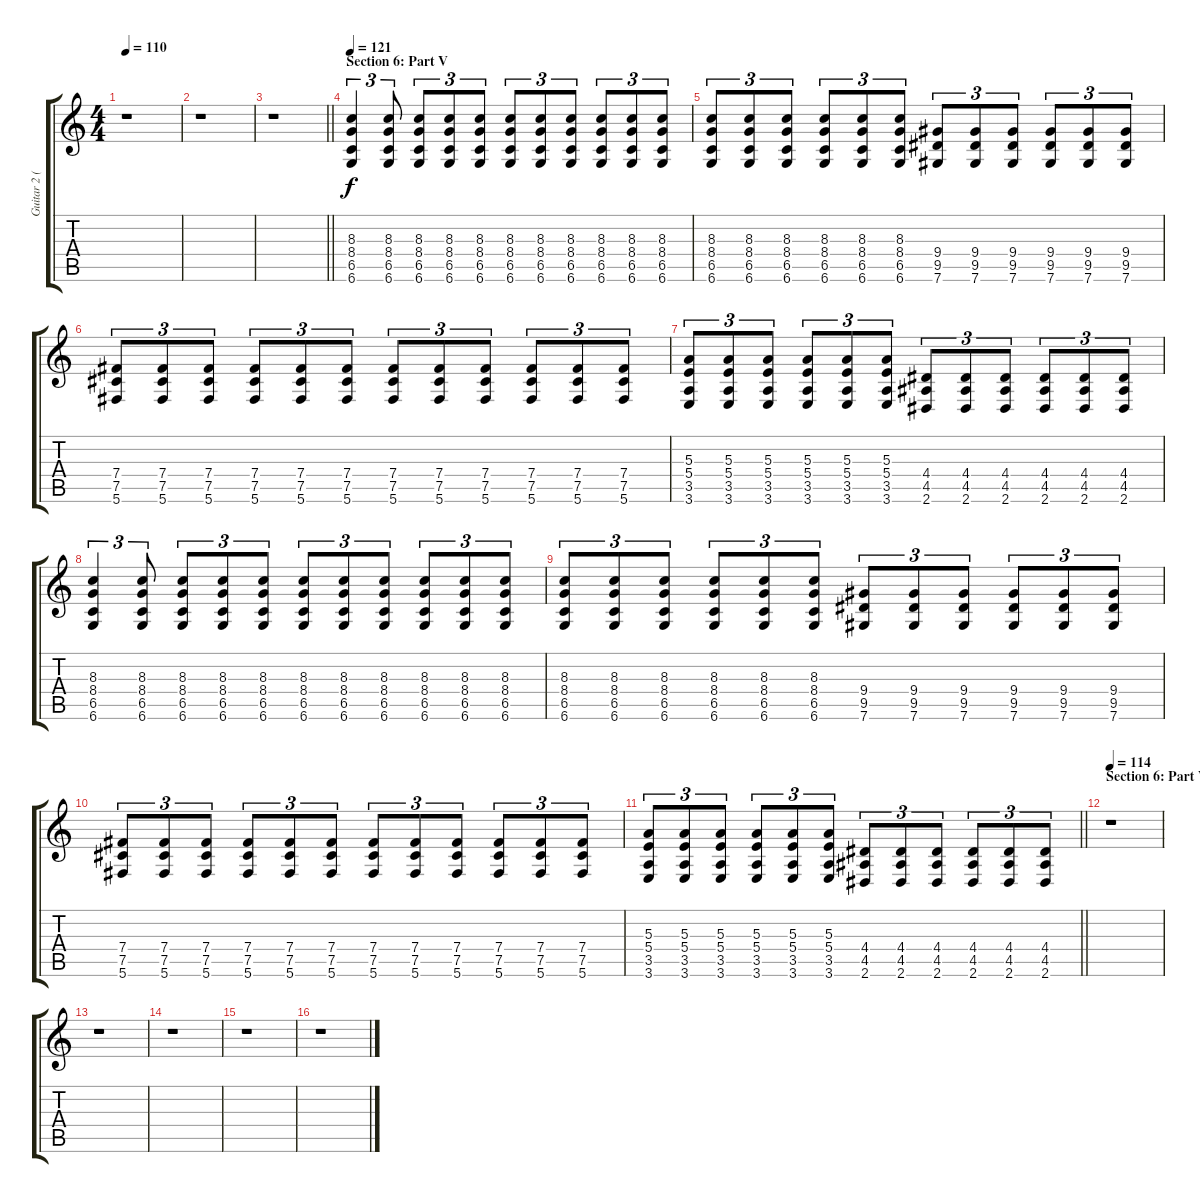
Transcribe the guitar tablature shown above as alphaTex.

\track ("Guitar 2 (Distortion)" "Guitar 2 (") {instrument distortionguitar}
\staff {score tabs}
\tuning (Db4 Ab3 E3 B2 Gb2 Db2) {hide}
\ts (4 4)
\tempo 110
\clef g2
\ks c
r.1{dy f} |
r.1 |
\barLineRight lightlight
r.1 |
\section ("" "Section 6: Part V")
\tempo 121
(8.3 8.4 6.5 6.6).4{tu (3 2)} (8.3 8.4 6.5 6.6).8{tu (3 2)} (8.3 8.4 6.5 6.6).8{tu (3 2)} (8.3 8.4 6.5 6.6).8{tu (3 2)} (8.3 8.4 6.5 6.6).8{tu (3 2)} (8.3 8.4 6.5 6.6).8{tu (3 2)} (8.3 8.4 6.5 6.6).8{tu (3 2)} (8.3 8.4 6.5 6.6).8{tu (3 2)} (8.3 8.4 6.5 6.6).8{tu (3 2)} (8.3 8.4 6.5 6.6).8{tu (3 2)} (8.3 8.4 6.5 6.6).8{tu (3 2)} |
(8.3 8.4 6.5 6.6).8{tu (3 2)} (8.3 8.4 6.5 6.6).8{tu (3 2)} (8.3 8.4 6.5 6.6).8{tu (3 2)} (8.3 8.4 6.5 6.6).8{tu (3 2)} (8.3 8.4 6.5 6.6).8{tu (3 2)} (8.3 8.4 6.5 6.6).8{tu (3 2)} (9.4 9.5 7.6).8{tu (3 2)} (9.4 9.5 7.6).8{tu (3 2)} (9.4 9.5 7.6).8{tu (3 2)} (9.4 9.5 7.6).8{tu (3 2)} (9.4 9.5 7.6).8{tu (3 2)} (9.4 9.5 7.6).8{tu (3 2)} |
(7.4 7.5 5.6).8{tu (3 2)} (7.4 7.5 5.6).8{tu (3 2)} (7.4 7.5 5.6).8{tu (3 2)} (7.4 7.5 5.6).8{tu (3 2)} (7.4 7.5 5.6).8{tu (3 2)} (7.4 7.5 5.6).8{tu (3 2)} (7.4 7.5 5.6).8{tu (3 2)} (7.4 7.5 5.6).8{tu (3 2)} (7.4 7.5 5.6).8{tu (3 2)} (7.4 7.5 5.6).8{tu (3 2)} (7.4 7.5 5.6).8{tu (3 2)} (7.4 7.5 5.6).8{tu (3 2)} |
(5.3 5.4 3.5 3.6).8{tu (3 2)} (5.3 5.4 3.5 3.6).8{tu (3 2)} (5.3 5.4 3.5 3.6).8{tu (3 2)} (5.3 5.4 3.5 3.6).8{tu (3 2)} (5.3 5.4 3.5 3.6).8{tu (3 2)} (5.3 5.4 3.5 3.6).8{tu (3 2)} (4.4 4.5 2.6).8{tu (3 2)} (4.4 4.5 2.6).8{tu (3 2)} (4.4 4.5 2.6).8{tu (3 2)} (4.4 4.5 2.6).8{tu (3 2)} (4.4 4.5 2.6).8{tu (3 2)} (4.4 4.5 2.6).8{tu (3 2)} |
(8.3 8.4 6.5 6.6).4{tu (3 2)} (8.3 8.4 6.5 6.6).8{tu (3 2)} (8.3 8.4 6.5 6.6).8{tu (3 2)} (8.3 8.4 6.5 6.6).8{tu (3 2)} (8.3 8.4 6.5 6.6).8{tu (3 2)} (8.3 8.4 6.5 6.6).8{tu (3 2)} (8.3 8.4 6.5 6.6).8{tu (3 2)} (8.3 8.4 6.5 6.6).8{tu (3 2)} (8.3 8.4 6.5 6.6).8{tu (3 2)} (8.3 8.4 6.5 6.6).8{tu (3 2)} (8.3 8.4 6.5 6.6).8{tu (3 2)} |
(8.3 8.4 6.5 6.6).8{tu (3 2)} (8.3 8.4 6.5 6.6).8{tu (3 2)} (8.3 8.4 6.5 6.6).8{tu (3 2)} (8.3 8.4 6.5 6.6).8{tu (3 2)} (8.3 8.4 6.5 6.6).8{tu (3 2)} (8.3 8.4 6.5 6.6).8{tu (3 2)} (9.4 9.5 7.6).8{tu (3 2)} (9.4 9.5 7.6).8{tu (3 2)} (9.4 9.5 7.6).8{tu (3 2)} (9.4 9.5 7.6).8{tu (3 2)} (9.4 9.5 7.6).8{tu (3 2)} (9.4 9.5 7.6).8{tu (3 2)} |
(7.4 7.5 5.6).8{tu (3 2)} (7.4 7.5 5.6).8{tu (3 2)} (7.4 7.5 5.6).8{tu (3 2)} (7.4 7.5 5.6).8{tu (3 2)} (7.4 7.5 5.6).8{tu (3 2)} (7.4 7.5 5.6).8{tu (3 2)} (7.4 7.5 5.6).8{tu (3 2)} (7.4 7.5 5.6).8{tu (3 2)} (7.4 7.5 5.6).8{tu (3 2)} (7.4 7.5 5.6).8{tu (3 2)} (7.4 7.5 5.6).8{tu (3 2)} (7.4 7.5 5.6).8{tu (3 2)} |
\barLineRight lightlight
(5.3 5.4 3.5 3.6).8{tu (3 2)} (5.3 5.4 3.5 3.6).8{tu (3 2)} (5.3 5.4 3.5 3.6).8{tu (3 2)} (5.3 5.4 3.5 3.6).8{tu (3 2)} (5.3 5.4 3.5 3.6).8{tu (3 2)} (5.3 5.4 3.5 3.6).8{tu (3 2)} (4.4 4.5 2.6).8{tu (3 2)} (4.4 4.5 2.6).8{tu (3 2)} (4.4 4.5 2.6).8{tu (3 2)} (4.4 4.5 2.6).8{tu (3 2)} (4.4 4.5 2.6).8{tu (3 2)} (4.4 4.5 2.6).8{tu (3 2)} |
\section ("" "Section 6: Part VI")
\tempo 114
r.1 |
r.1 |
r.1 |
r.1 |
r.1
